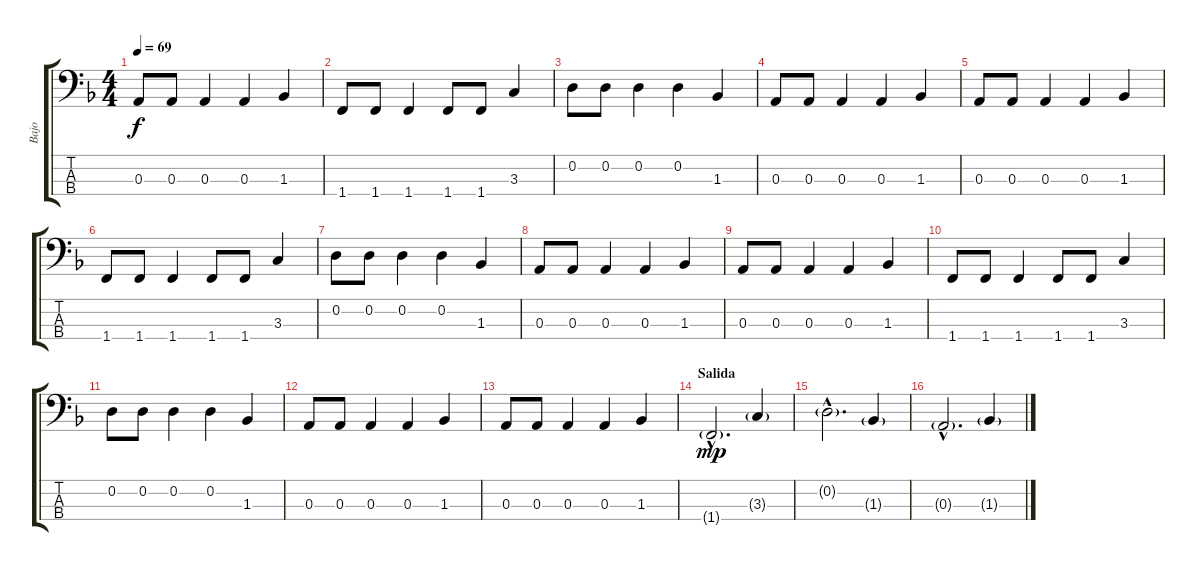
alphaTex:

\track ("Bajo" "Bajo") {instrument fretlessbass}
\staff {score tabs}
\tuning (G2 D2 A1 E1) {hide}
\ts (4 4)
\tempo 69
\clef f4
\ks dminor
0.3.8{dy f} 0.3.8 0.3.4 0.3.4 1.3.4 |
1.4.8 1.4.8 1.4.4 1.4.8 1.4.8 3.3.4 |
0.2.8 0.2.8 0.2.4 0.2.4 1.3.4 |
0.3.8 0.3.8 0.3.4 0.3.4 1.3.4 |
0.3.8 0.3.8 0.3.4 0.3.4 1.3.4 |
1.4.8 1.4.8 1.4.4 1.4.8 1.4.8 3.3.4 |
0.2.8 0.2.8 0.2.4 0.2.4 1.3.4 |
0.3.8 0.3.8 0.3.4 0.3.4 1.3.4 |
0.3.8 0.3.8 0.3.4 0.3.4 1.3.4 |
1.4.8 1.4.8 1.4.4 1.4.8 1.4.8 3.3.4 |
0.2.8 0.2.8 0.2.4 0.2.4 1.3.4 |
0.3.8 0.3.8 0.3.4 0.3.4 1.3.4 |
0.3.8 0.3.8 0.3.4 0.3.4 1.3.4 |
\section ("" "Salida")
1.4{g hac}.2{d dy mp} 3.3{g}.4 |
0.2{g hac}.2{d} 1.3{g}.4 |
0.3{g hac}.2{d} 1.3{g}.4
